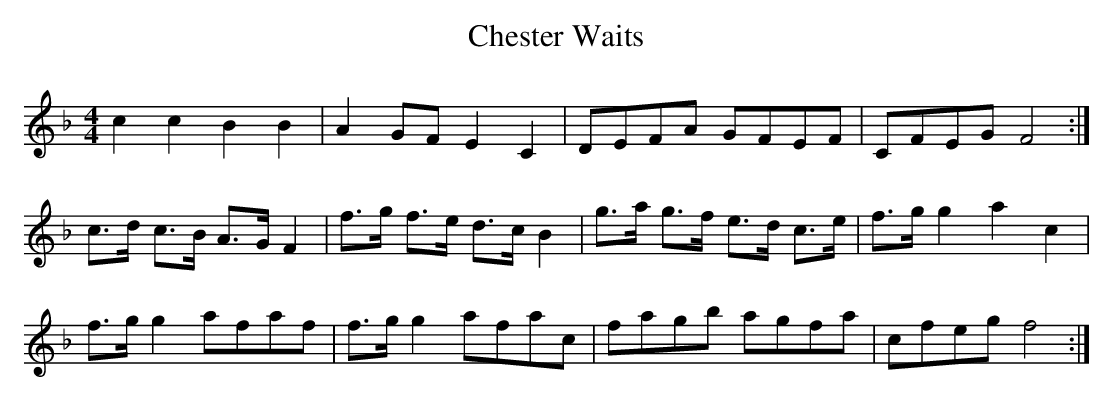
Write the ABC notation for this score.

X:1
T:Chester Waits
M:4/4
L:1/8
K:F
c2 c2 B2 B2| A2 GF E2 C2| DEFA GFEF| CFEG F4:|
c>d c>B A>G F2| f>g f>e d>c B2| g>a g>f e>d c>e|f>g g2 a2 c2|
f>g g2 afaf|f>g g2 afac| fagb agfa| cfeg f4:|
